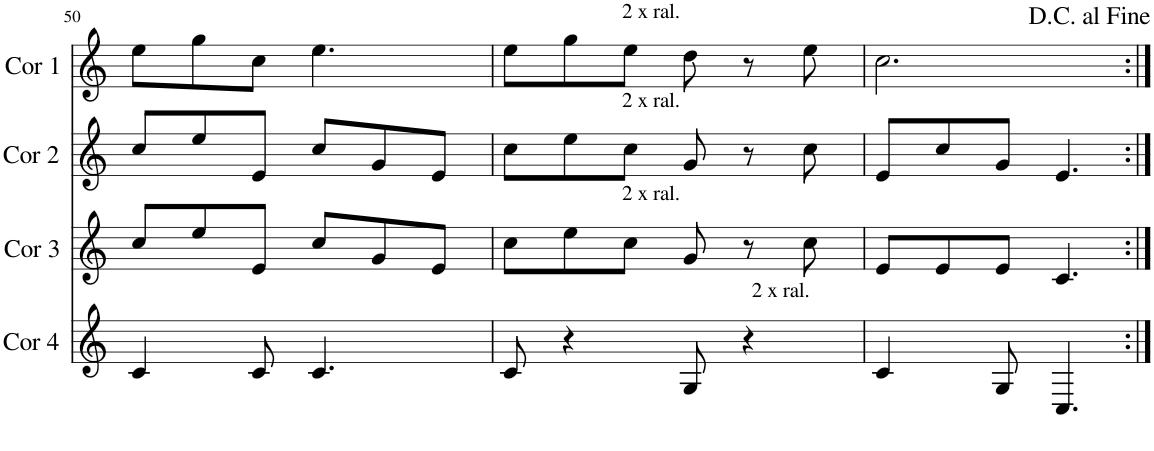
**kern	**kern	**kern	**kern
*part4	*part3	*part2	*part1
*staff4	*staff3	*staff2	*staff1
*I"Cor 4	*I"Cor 3	*I"Cor 2	*I"Cor 1
*I'Cor 4	*I'Cor 3	*I'Cor 2	*I'Cor 1
!!LO:PB:g=z
*clefG2	*clefG2	*clefG2	*clefG2
*Trd4c7	*Trd4c7	*Trd4c7	*Trd4c7
*k[]	*k[]	*k[]	*k[]
*M6/8	*M6/8	*M6/8	*M6/8
=50	=50	=50	=50
4c/	8cc/L	8cc/L	8ee\L
.	8ee/	8ee/	8gg\
8c/	8e/J	8e/J	8cc\J
4.c/	8cc/L	8cc/L	4.ee\
.	8g/	8g/	.
.	8e/J	8e/J	.
=51	=51	=51	=51
!	!	!	!LO:TX:a:t=2 x ral.
!	!	!LO:TX:a:t=2 x ral.	!
!	!LO:TX:a:t=2 x ral.	!	!
8c/	8cc\L	8cc\L	8ee\L
4r	8ee\	8ee\	8gg\
.	8cc\J	8cc\J	8ee\J
8G/	8g/	8g/	8dd\
!LO:TX:a:t=2 x ral.	!	!	!
4r	8r	8r	8r
.	8cc\	8cc\	8ee\
=52	=52	=52	=52
4c/	8e/L	8e/L	2.cc\
.	8e/	8cc/	.
8G/	8e/J	8g/J	.
4.C/	4.c/	4.e/	.
=:|!	=:|!	=:|!	=:|!
*-	*-	*-	*-
